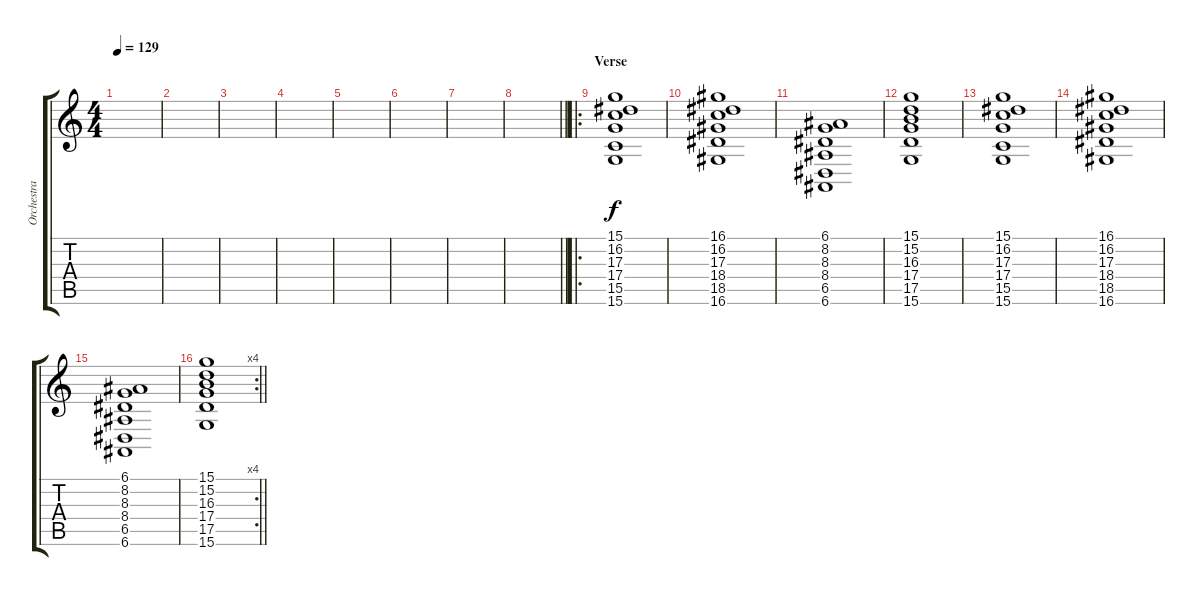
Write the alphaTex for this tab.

\track ("Orchestra 1" "Orchestra ") {instrument stringensemble2}
\staff {score tabs}
\tuning (E4 B3 G3 D3 A2 E2) {hide}
\ts (4 4)
\tempo 129
\clef g2
\ks c
|
|
|
|
|
|
|
\barLineRight lightlight
|
\ro
\section ("" "Verse")
(15.1 16.2 17.3 17.4 15.5 15.6).1 |
(16.1 16.2 17.3 18.4 18.5 16.6).1 |
(6.1 8.2 8.3 8.4 6.5 6.6).1 |
(15.1 15.2 16.3 17.4 17.5 15.6).1 |
(15.1 16.2 17.3 17.4 15.5 15.6).1 |
(16.1 16.2 17.3 18.4 18.5 16.6).1 |
(6.1 8.2 8.3 8.4 6.5 6.6).1 |
\rc 4
\barLineRight lightlight
(15.1 15.2 16.3 17.4 17.5 15.6).1
